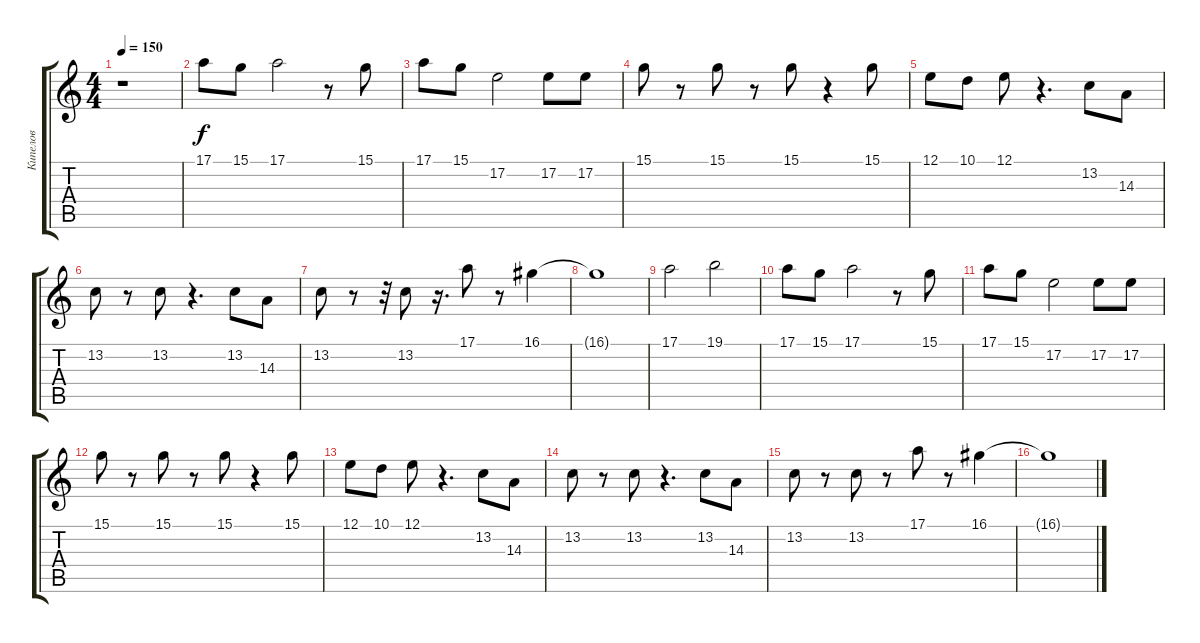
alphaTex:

\track ("Кипелов" "Кипелов") {instrument violin}
\staff {score tabs}
\tuning (E4 B3 G3 D3 A2 E2) {hide}
\ts (4 4)
\tempo 150
\clef g2
\ks c
r.1{dy f} |
17.1.8 15.1.8 17.1.2 r.8 15.1.8 |
17.1.8 15.1.8 17.2.2 17.2.8 17.2.8 |
15.1.8 r.8 15.1.8 r.8 15.1.8 r.4 15.1.8 |
12.1.8 10.1.8 12.1.8 r.4{d} 13.2.8 14.3.8 |
13.2.8 r.8 13.2.8 r.4{d} 13.2.8 14.3.8 |
13.2.8 r.8 r.32 13.2.8 r.16{d} 17.1.8 r.8 16.1.4 |
16.1{t}.1 |
17.1.2 19.1.2 |
17.1.8 15.1.8 17.1.2 r.8 15.1.8 |
17.1.8 15.1.8 17.2.2 17.2.8 17.2.8 |
15.1.8 r.8 15.1.8 r.8 15.1.8 r.4 15.1.8 |
12.1.8 10.1.8 12.1.8 r.4{d} 13.2.8 14.3.8 |
13.2.8 r.8 13.2.8 r.4{d} 13.2.8 14.3.8 |
13.2.8 r.8 13.2.8 r.8 17.1.8 r.8 16.1.4 |
16.1{t}.1
